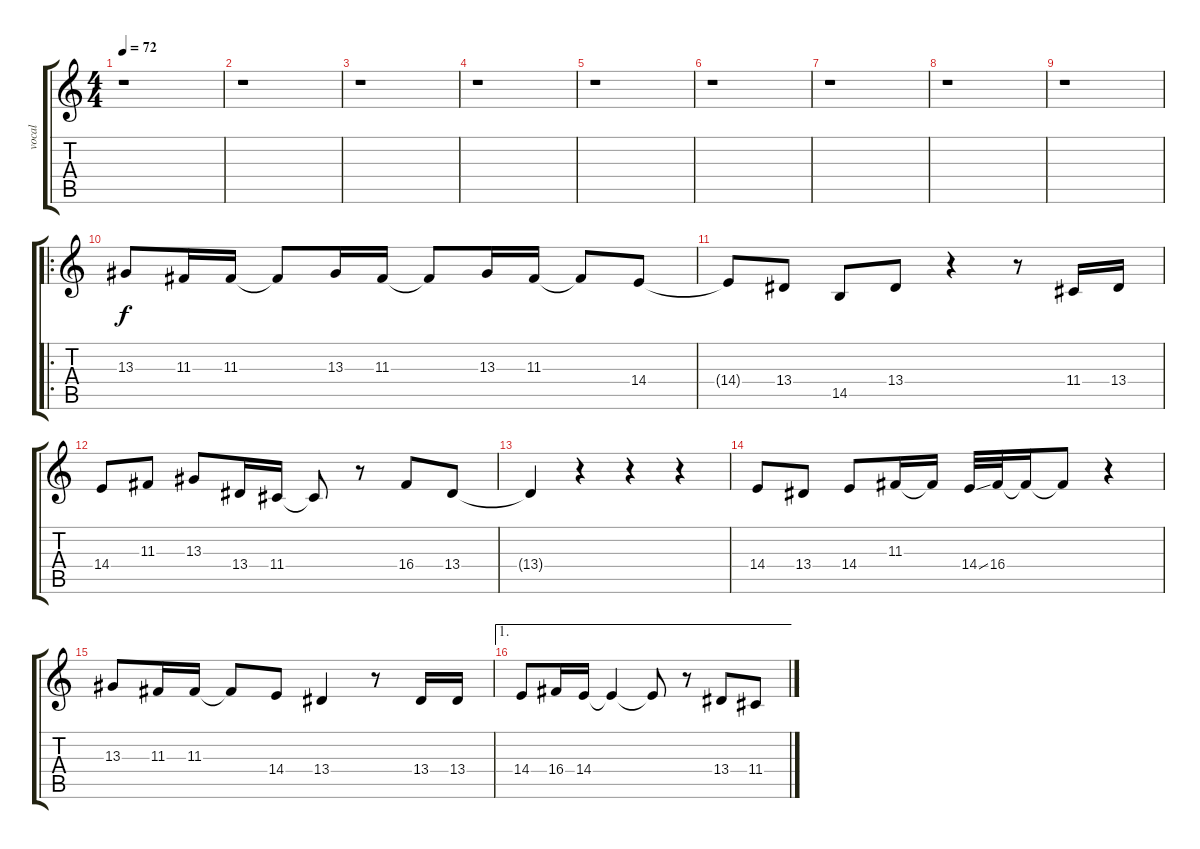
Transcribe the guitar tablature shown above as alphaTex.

\track ("vocal" "vocal") {instrument lead6voice}
\staff {score tabs}
\tuning (E4 B3 G3 D3 A2 E2) {hide}
\ts (4 4)
\tempo 72
\clef g2
\ks c
r.1{dy f instrument lead6voice} |
r.1 |
r.1 |
r.1 |
r.1 |
r.1 |
r.1 |
r.1 |
r.1 |
\ro
13.3.8 11.3.16 11.3.16 11.3{t}.8 13.3.16 11.3.16 11.3{t}.8 13.3.16 11.3.16 11.3{t}.8 14.4.8 |
14.4{t}.8 13.4.8 14.5.8 13.4.8 r.4 r.8 11.4.16 13.4.16 |
14.4.8 11.3.8 13.3.8 13.4.16 11.4.16 11.4{t}.8 r.8 16.4.8 13.4.8 |
13.4{t}.4 r.4 r.4 r.4 |
14.4.8 13.4.8 14.4.8 11.3.16 11.3{t}.16 14.4{ss}.32 16.4.32 16.4{t}.16 16.4{t}.8 r.4 |
13.3.8 11.3.16 11.3.16 11.3{t}.8 14.4.8 13.4.4 r.8 13.4.16 13.4.16 |
\ae 1
14.4.8 16.4.16 14.4.16 14.4{t}.4 14.4{t}.8 r.8 13.4.8 11.4.8
